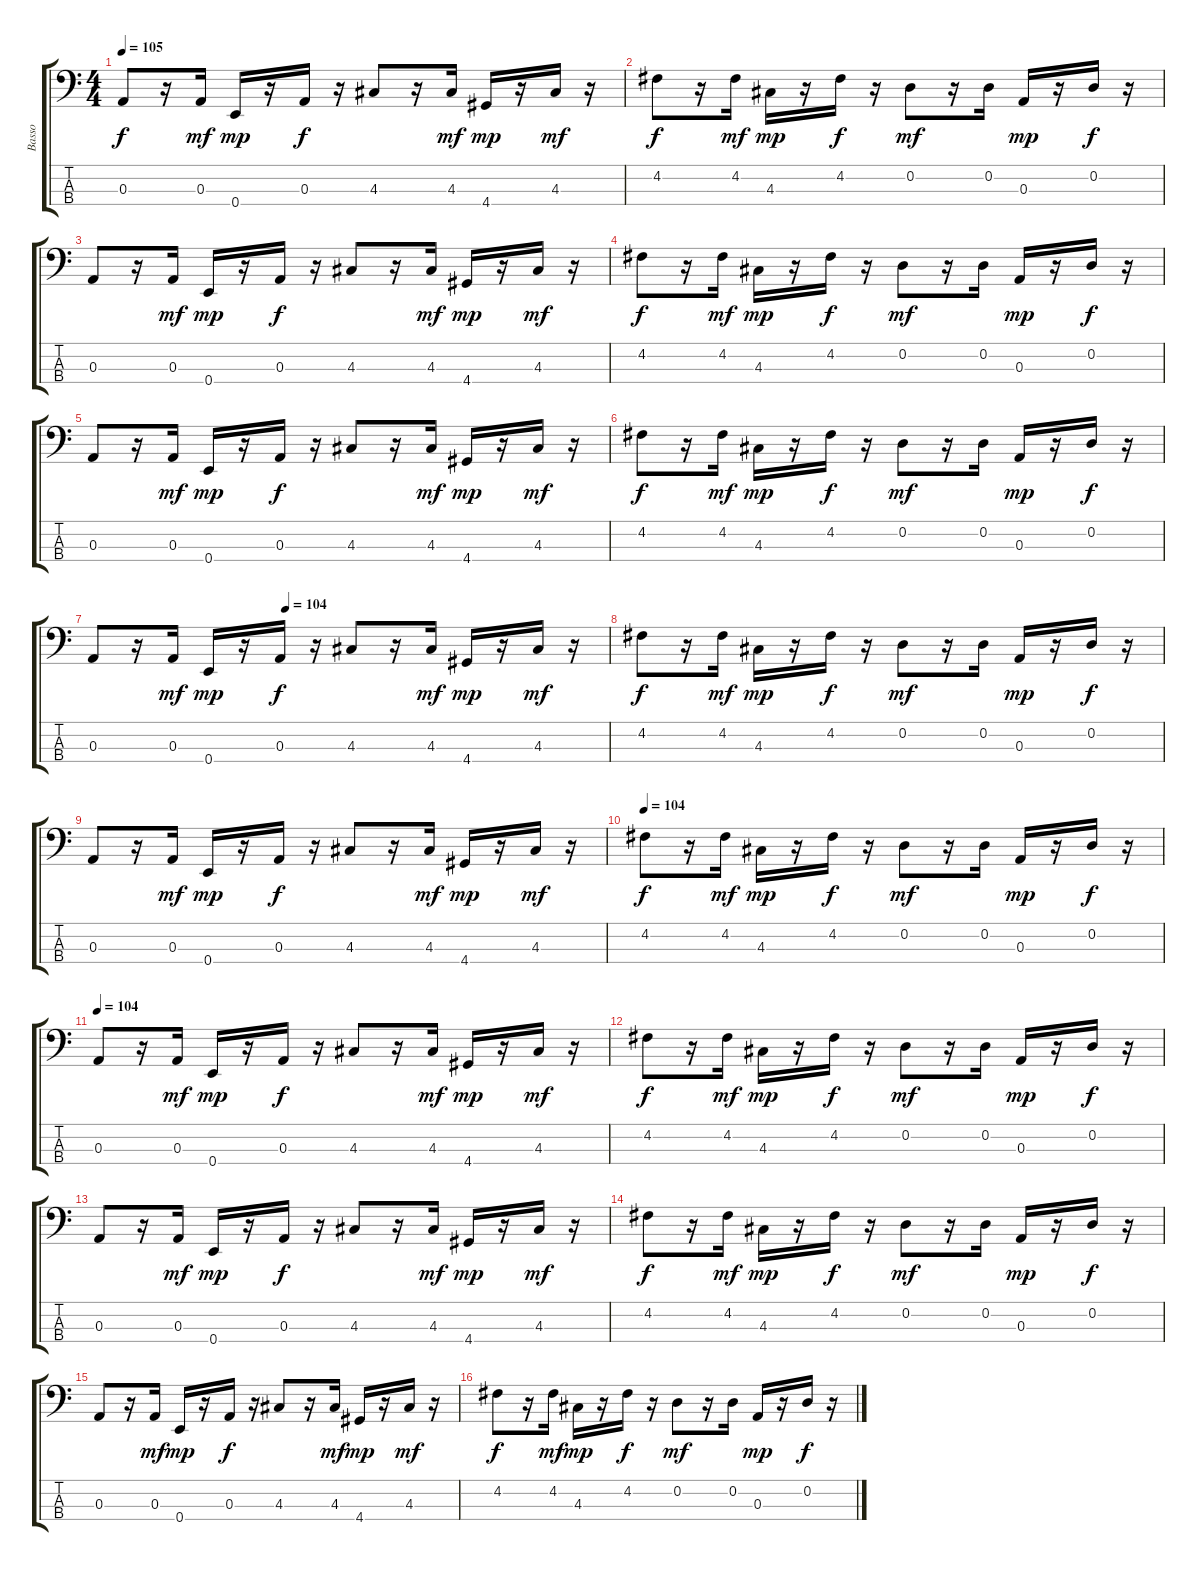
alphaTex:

\track ("Basso" "Basso") {instrument acousticguitarnylon}
\staff {score tabs}
\tuning (G2 D2 A1 E1) {hide}
\ts (4 4)
\tempo 105
\clef f4
\ks c
0.3.8{dy f} r.16 0.3.16{dy mf} 0.4.16{dy mp} r.16 0.3.16{dy f} r.16 4.3.8 r.16 4.3.16{dy mf} 4.4.16{dy mp} r.16 4.3.16{dy mf} r.16 |
4.2.8{dy f} r.16 4.2.16{dy mf} 4.3.16{dy mp} r.16 4.2.16{dy f} r.16 0.2.8{dy mf} r.16 0.2.16 0.3.16{dy mp} r.16 0.2.16{dy f} r.16 |
0.3.8 r.16 0.3.16{dy mf} 0.4.16{dy mp} r.16 0.3.16{dy f} r.16 4.3.8 r.16 4.3.16{dy mf} 4.4.16{dy mp} r.16 4.3.16{dy mf} r.16 |
4.2.8{dy f} r.16 4.2.16{dy mf} 4.3.16{dy mp} r.16 4.2.16{dy f} r.16 0.2.8{dy mf} r.16 0.2.16 0.3.16{dy mp} r.16 0.2.16{dy f} r.16 |
0.3.8 r.16 0.3.16{dy mf} 0.4.16{dy mp} r.16 0.3.16{dy f} r.16 4.3.8 r.16 4.3.16{dy mf} 4.4.16{dy mp} r.16 4.3.16{dy mf} r.16 |
4.2.8{dy f} r.16 4.2.16{dy mf} 4.3.16{dy mp} r.16 4.2.16{dy f} r.16 0.2.8{dy mf} r.16 0.2.16 0.3.16{dy mp} r.16 0.2.16{dy f} r.16 |
\tempo (104 0.375)
0.3.8 r.16 0.3.16{dy mf} 0.4.16{dy mp} r.16 0.3.16{dy f} r.16 4.3.8 r.16 4.3.16{dy mf} 4.4.16{dy mp} r.16 4.3.16{dy mf} r.16 |
4.2.8{dy f} r.16 4.2.16{dy mf} 4.3.16{dy mp} r.16 4.2.16{dy f} r.16 0.2.8{dy mf} r.16 0.2.16 0.3.16{dy mp} r.16 0.2.16{dy f} r.16 |
0.3.8 r.16 0.3.16{dy mf} 0.4.16{dy mp} r.16 0.3.16{dy f} r.16 4.3.8 r.16 4.3.16{dy mf} 4.4.16{dy mp} r.16 4.3.16{dy mf} r.16 |
\tempo 104
4.2.8{dy f} r.16 4.2.16{dy mf} 4.3.16{dy mp} r.16 4.2.16{dy f} r.16 0.2.8{dy mf} r.16 0.2.16 0.3.16{dy mp} r.16 0.2.16{dy f} r.16 |
\tempo 104
0.3.8 r.16 0.3.16{dy mf} 0.4.16{dy mp} r.16 0.3.16{dy f} r.16 4.3.8 r.16 4.3.16{dy mf} 4.4.16{dy mp} r.16 4.3.16{dy mf} r.16 |
4.2.8{dy f} r.16 4.2.16{dy mf} 4.3.16{dy mp} r.16 4.2.16{dy f} r.16 0.2.8{dy mf} r.16 0.2.16 0.3.16{dy mp} r.16 0.2.16{dy f} r.16 |
0.3.8 r.16 0.3.16{dy mf} 0.4.16{dy mp} r.16 0.3.16{dy f} r.16 4.3.8 r.16 4.3.16{dy mf} 4.4.16{dy mp} r.16 4.3.16{dy mf} r.16 |
4.2.8{dy f} r.16 4.2.16{dy mf} 4.3.16{dy mp} r.16 4.2.16{dy f} r.16 0.2.8{dy mf} r.16 0.2.16 0.3.16{dy mp} r.16 0.2.16{dy f} r.16 |
0.3.8 r.16 0.3.16{dy mf} 0.4.16{dy mp} r.16 0.3.16{dy f} r.16 4.3.8 r.16 4.3.16{dy mf} 4.4.16{dy mp} r.16 4.3.16{dy mf} r.16 |
4.2.8{dy f} r.16 4.2.16{dy mf} 4.3.16{dy mp} r.16 4.2.16{dy f} r.16 0.2.8{dy mf} r.16 0.2.16 0.3.16{dy mp} r.16 0.2.16{dy f} r.16
